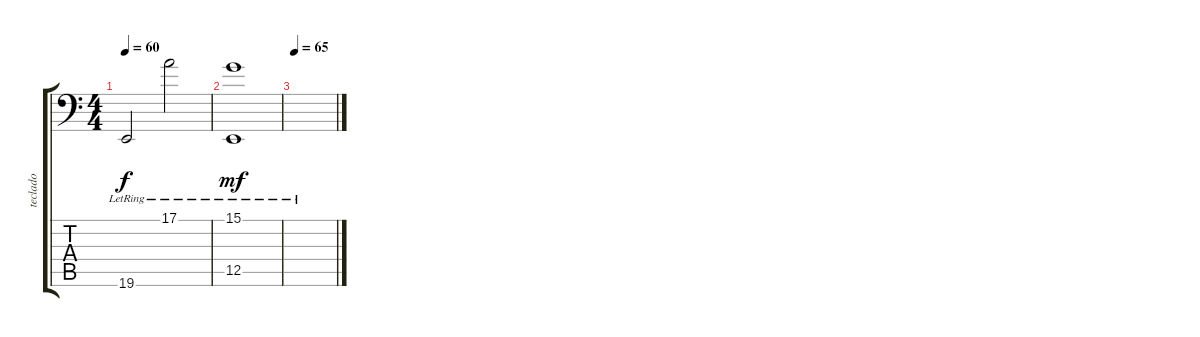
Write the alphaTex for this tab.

\track ("teclado" "teclado") {instrument acousticgrandpiano}
\staff {score tabs}
\tuning (E3 G2 D2 A1 E1 A0) {hide}
\ts (4 4)
\tempo 60
\clef f4
\ks c
19.6{lr}.2{dy f} 17.1{lr}.2 |
(15.1{lr} 12.5{lr}).1{dy mf} |
\tempo 65
